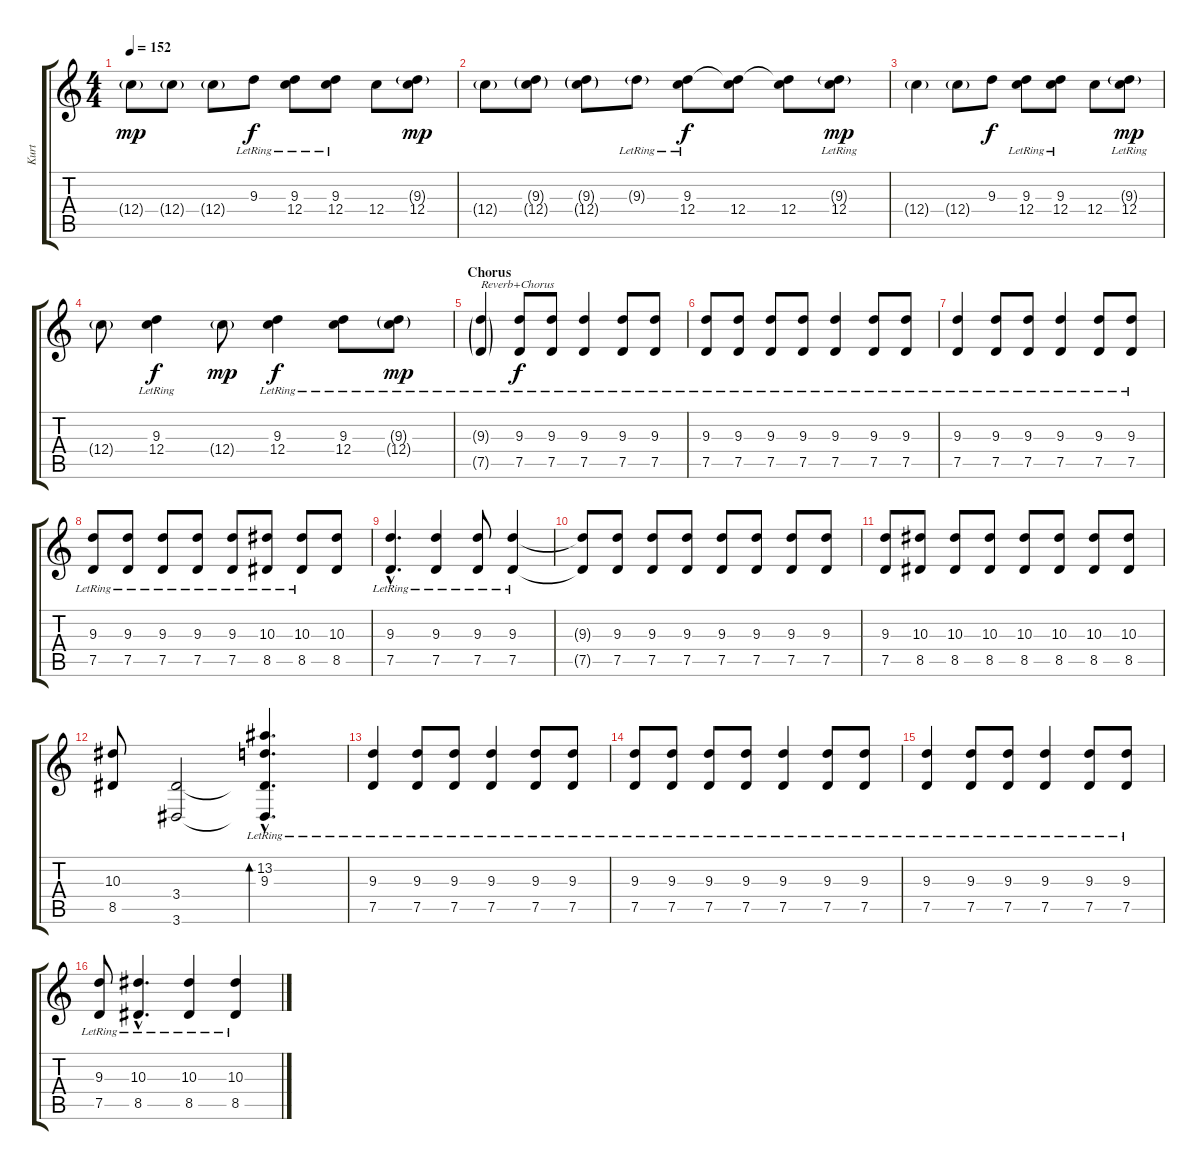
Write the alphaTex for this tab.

\track ("Kurt " "Kurt ") {instrument electricguitarjazz}
\staff {score tabs}
\tuning (D4 A3 F3 C3 G2 C2) {hide}
\ts (4 4)
\tempo 152
\clef g2
\ks c
12.4{g}.8{dy mp} 12.4{g}.8 12.4{g}.8 9.3{lr}.8{dy f} (9.3{lr} 12.4{lr}).8 (9.3{lr} 12.4{lr}).8 12.4.8 (9.3{g} 12.4).8{dy mp} |
12.4{g}.8 (9.3{g} 12.4{g}).8 (9.3{g} 12.4{g}).8 9.3{g lr}.8 (9.3{lr} 12.4).8{dy f} (9.3{t} 12.4).8 (9.3{t} 12.4).8 (9.3{g lr} 12.4).8{dy mp} |
12.4{g}.4 12.4{g}.8 9.3.8{dy f} (9.3 12.4{lr}).8 (9.3 12.4{lr}).8 12.4.8 (9.3{g lr} 12.4).8{dy mp} |
12.4{g}.8 (9.3{lr} 12.4{lr}).4{dy f} 12.4{g}.8{dy mp} (9.3{lr} 12.4{lr}).4{dy f} (9.3{lr} 12.4{lr}).8 (9.3{g lr} 12.4{g lr}).8{dy mp} |
\section ("" "Chorus")
(9.3{g lr} 7.5{g lr}).4{txt "Reverb+Chorus" volume 10 instrument electricguitarjazz} (9.3{lr} 7.5{lr}).8{dy f} (9.3{lr} 7.5{lr}).8 (9.3{lr} 7.5{lr}).4 (9.3{lr} 7.5{lr}).8 (9.3{lr} 7.5{lr}).8 |
(9.3{lr} 7.5{lr}).8 (9.3{lr} 7.5{lr}).8 (9.3{lr} 7.5{lr}).8 (9.3{lr} 7.5{lr}).8 (9.3{lr} 7.5{lr}).4 (9.3{lr} 7.5{lr}).8 (9.3{lr} 7.5{lr}).8 |
(9.3{lr} 7.5{lr}).4 (9.3{lr} 7.5{lr}).8 (9.3{lr} 7.5{lr}).8 (9.3{lr} 7.5{lr}).4 (9.3{lr} 7.5{lr}).8 (9.3{lr} 7.5{lr}).8 |
(9.3{lr} 7.5{lr}).8 (9.3{lr} 7.5{lr}).8 (9.3{lr} 7.5{lr}).8 (9.3{lr} 7.5{lr}).8 (9.3{lr} 7.5{lr}).8 (10.3{lr} 8.5{lr}).8 (10.3{lr} 8.5{lr}).8 (10.3 8.5).8 |
(9.3{hac lr} 7.5{hac lr}).4{d} (9.3{lr} 7.5{lr}).4 (9.3{lr} 7.5{lr}).8 (9.3{lr} 7.5{lr}).4 |
(9.3{t} 7.5{t}).8 (9.3 7.5).8 (9.3 7.5).8 (9.3 7.5).8 (9.3 7.5).8 (9.3 7.5).8 (9.3 7.5).8 (9.3 7.5).8 |
(9.3 7.5).8 (10.3 8.5).8 (10.3 8.5).8 (10.3 8.5).8 (10.3 8.5).8 (10.3 8.5).8 (10.3 8.5).8 (10.3 8.5).8 |
(10.3 8.5).8 (3.4 3.6).2 (13.2{hac} 9.3{hac lr} 3.4{hac t} 3.6{hac t}).4{d bd 120} |
(9.3{lr} 7.5{lr}).4 (9.3{lr} 7.5{lr}).8 (9.3{lr} 7.5{lr}).8 (9.3{lr} 7.5{lr}).4 (9.3{lr} 7.5{lr}).8 (9.3{lr} 7.5{lr}).8 |
(9.3{lr} 7.5{lr}).8 (9.3{lr} 7.5{lr}).8 (9.3{lr} 7.5{lr}).8 (9.3{lr} 7.5{lr}).8 (9.3{lr} 7.5{lr}).4 (9.3{lr} 7.5{lr}).8 (9.3{lr} 7.5{lr}).8 |
(9.3{lr} 7.5{lr}).4 (9.3{lr} 7.5{lr}).8 (9.3{lr} 7.5{lr}).8 (9.3{lr} 7.5{lr}).4 (9.3{lr} 7.5{lr}).8 (9.3{lr} 7.5{lr}).8 |
(9.3{lr} 7.5{lr}).8 (10.3{hac lr} 8.5{hac lr}).4{d} (10.3{lr} 8.5{lr}).4 (10.3{lr} 8.5{lr}).4
